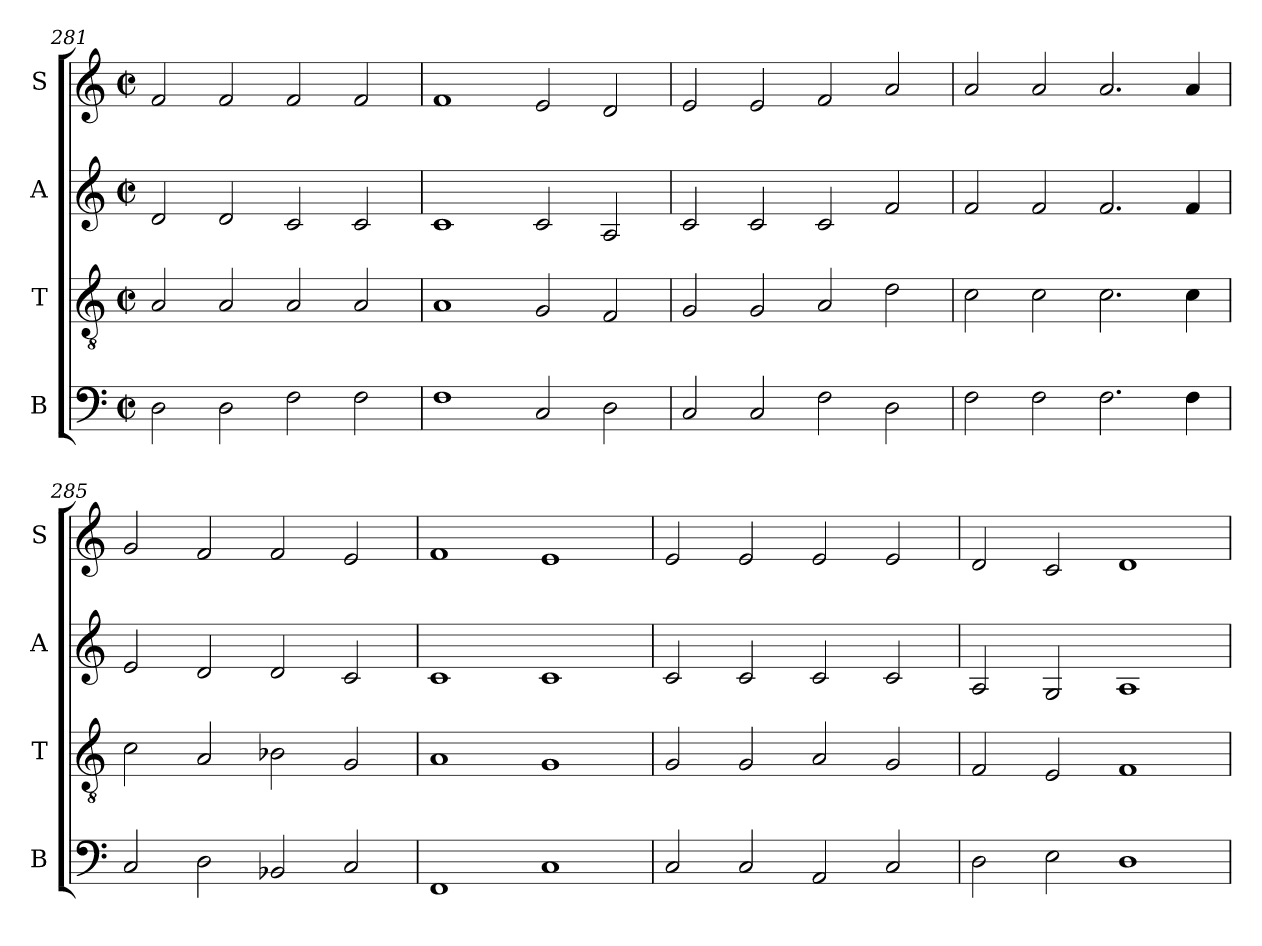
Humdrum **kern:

**kern	**kern	**kern	**kern
*part4	*part3	*part2	*part1
*staff4	*staff3	*staff2	*staff1
*I"B	*I"T	*I"A	*I"S
*I'B	*I'T	*I'A	*I'S
*clefF4	*clefGv2	*clefG2	*clefG2
*k[]	*k[]	*k[]	*k[]
*C:	*C:	*C:	*C:
*M2/2	*M2/2	*M2/2	*M2/2
*met(c|)	*met(c|)	*met(c|)	*met(c|)
=281	=281	=281	=281
2D\	2A/	2d/	2f/
2D\	2A/	2d/	2f/
2F\	2A/	2c/	2f/
2F\	2A/	2c/	2f/
=282	=282	=282	=282
1F	1A	1c	1f
2C/	2G/	2c/	2e/
2D\	2F/	2A/	2d/
=283	=283	=283	=283
2C/	2G/	2c/	2e/
2C/	2G/	2c/	2e/
2F\	2A/	2c/	2f/
2D\	2d\	2f/	2a/
=284	=284	=284	=284
2F\	2c\	2f/	2a/
2F\	2c\	2f/	2a/
2.F\	2.c\	2.f/	2.a/
4F\	4c\	4f/	4a/
=285	=285	=285	=285
2C/	2c\	2e/	2g/
2D\	2A/	2d/	2f/
2BB-X/	2B-X\	2d/	2f/
2C/	2G/	2c/	2e/
!!LO:PB:g=z
=286	=286	=286	=286
1FF	1A	1c	1f
1C	1G	1c	1e
=287	=287	=287	=287
2C/	2G/	2c/	2e/
2C/	2G/	2c/	2e/
2AA/	2A/	2c/	2e/
2C/	2G/	2c/	2e/
=288	=288	=288	=288
2D\	2F/	2A/	2d/
2E\	2E/	2G/	2c/
1D	1F	1A	1d
=	=	=	=
*-	*-	*-	*-
